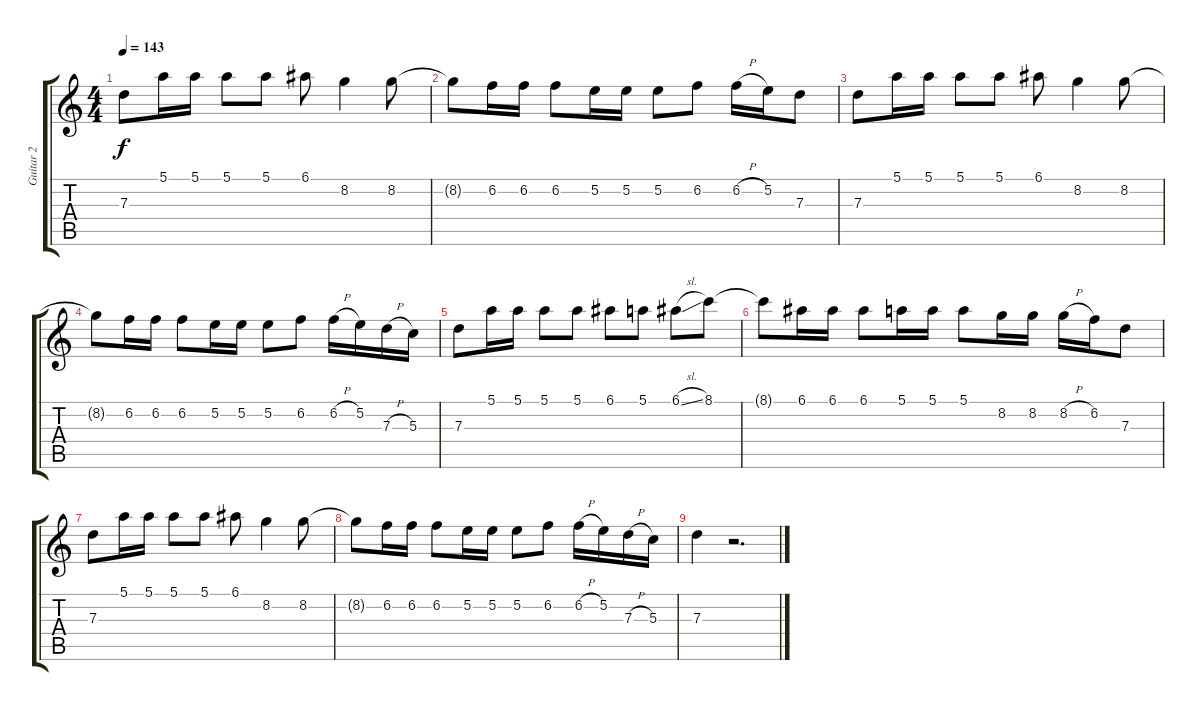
\track ("Guitar 2" "Guitar 2") {instrument electricguitarclean}
\staff {score tabs}
\tuning (E4 B3 G3 D3 A2 E2) {hide}
\ts (4 4)
\tempo 143
\clef g2
\ks c
7.3.8{dy f} 5.1.16 5.1.16 5.1.8 5.1.8 6.1.8 8.2.4 8.2.8 |
8.2{t}.8 6.2.16 6.2.16 6.2.8 5.2.16 5.2.16 5.2.8 6.2.8 6.2{h}.16 5.2.16 7.3.8 |
7.3.8 5.1.16 5.1.16 5.1.8 5.1.8 6.1.8 8.2.4 8.2.8 |
8.2{t}.8 6.2.16 6.2.16 6.2.8 5.2.16 5.2.16 5.2.8 6.2.8 6.2{h}.16 5.2.16 7.3{h}.16 5.3.16 |
7.3.8 5.1.16 5.1.16 5.1.8 5.1.8 6.1.8 5.1.8 6.1{sl}.8 8.1.8 |
8.1{t}.8 6.1.16 6.1.16 6.1.8 5.1.16 5.1.16 5.1.8 8.2.16 8.2.16 8.2{h}.16 6.2.16 7.3.8 |
7.3.8 5.1.16 5.1.16 5.1.8 5.1.8 6.1.8 8.2.4 8.2.8 |
8.2{t}.8 6.2.16 6.2.16 6.2.8 5.2.16 5.2.16 5.2.8 6.2.8 6.2{h}.16 5.2.16 7.3{h}.16 5.3.16 |
7.3.4 r.2{d}
